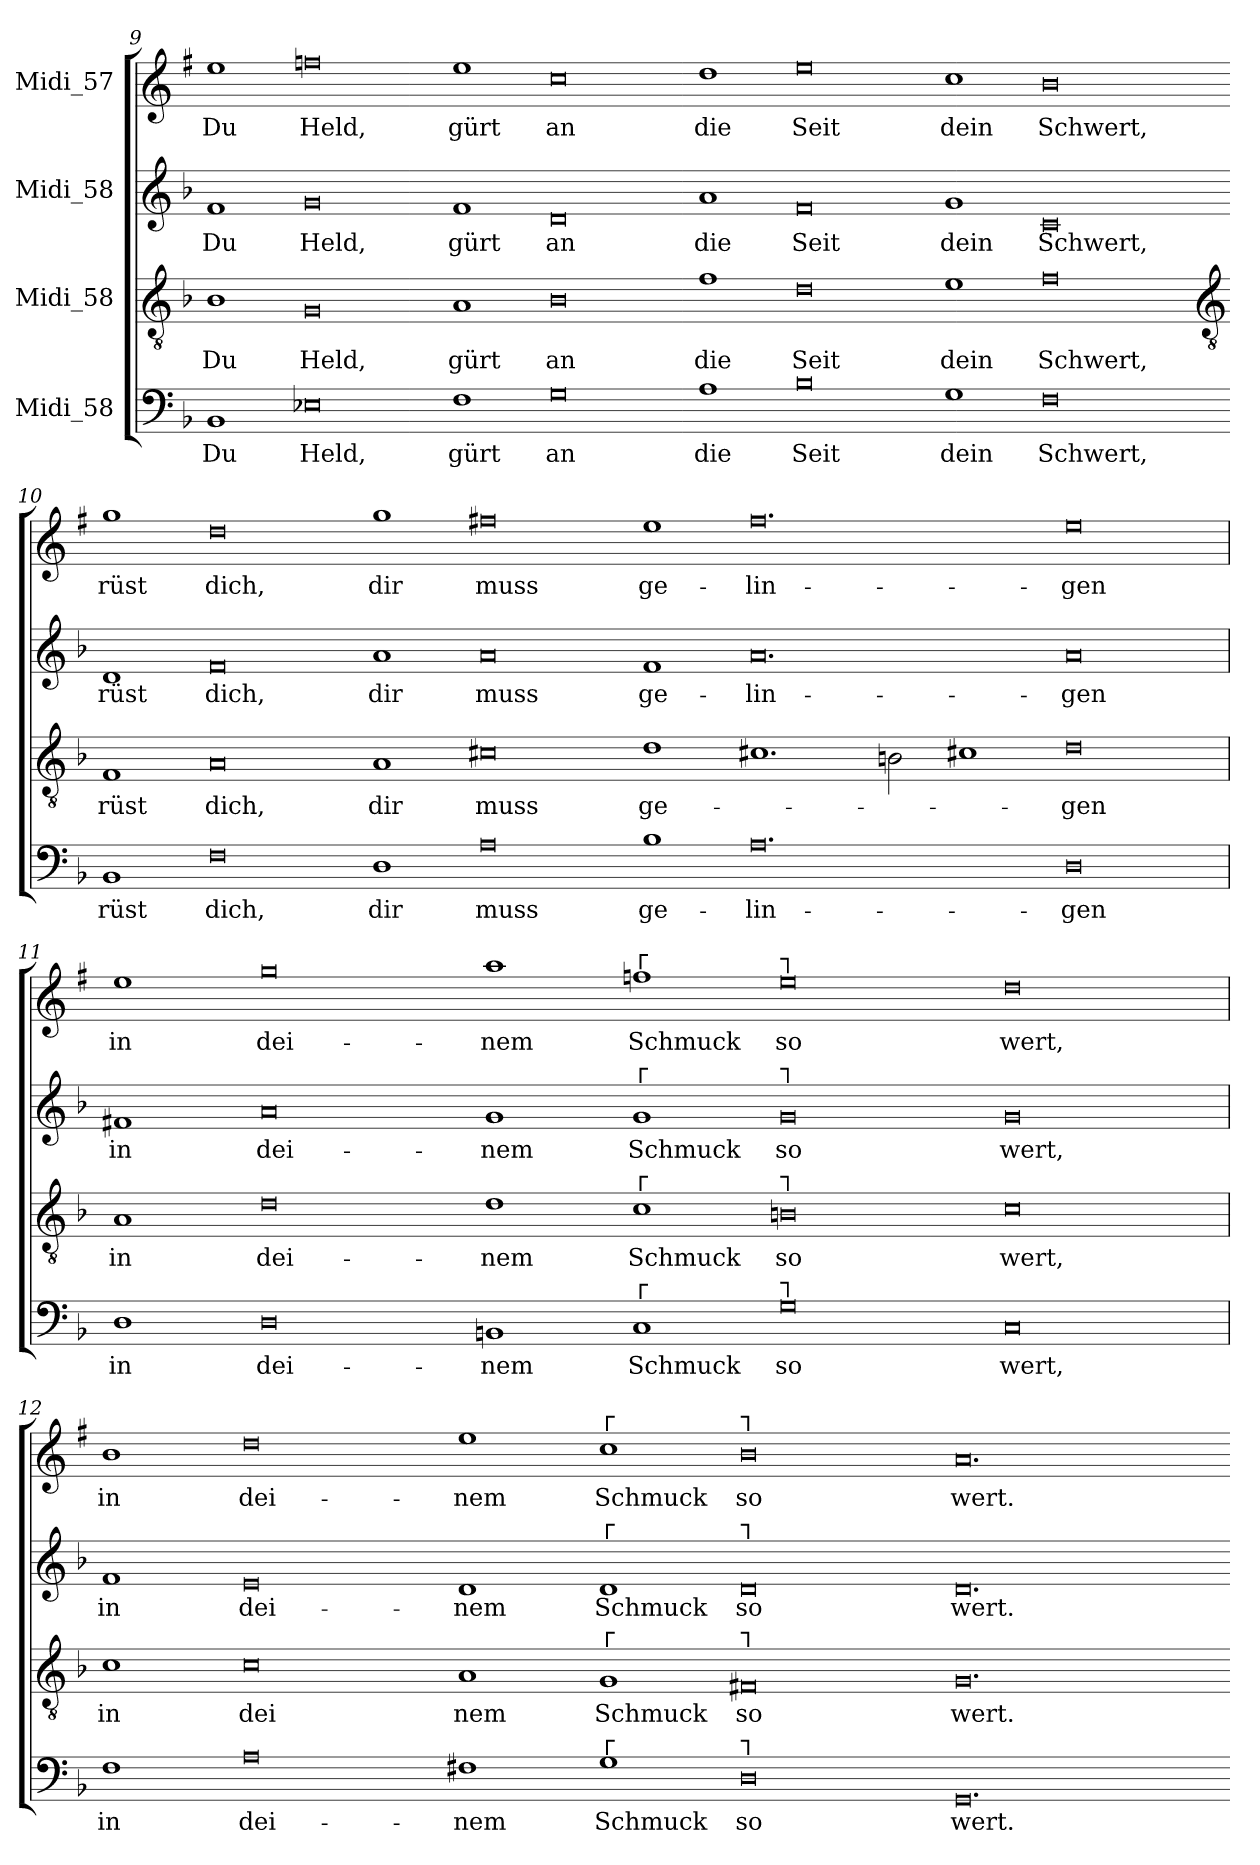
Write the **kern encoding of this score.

**kern	**text	**kern	**text	**kern	**text	**kern	**text
*part4	*part4	*part3	*part3	*part2	*part2	*part1	*part1
*staff4	*staff4	*staff3	*staff3	*staff2	*staff2	*staff1	*staff1
*I"Midi_58	*	*I"Midi_58	*	*I"Midi_58	*	*I"Midi_57	*
*clefF4	*	*clefGv2	*	*clefG2	*	*clefG2	*
*	*	*	*	*	*	*ITrd1c2	*
*k[b-]	*	*k[b-]	*	*k[b-]	*	*k[b-]	*
*F:	*	*F:	*	*F:	*	*F:	*
=9	=9	=9	=9	=9	=9	=9	=9
!	!LO:LY:b	!	!LO:LY:b	!	!LO:LY:b	!	!LO:LY:b
1BB-	Du	1B-	Du	1f	Du	1dd	Du
!	!LO:LY:b	!	!LO:LY:b	!	!LO:LY:b	!	!LO:LY:b
0E-X	Held,	0G	Held,	0g	Held,	0ee-X	Held,
!	!LO:LY:b	!	!LO:LY:b	!	!LO:LY:b	!	!LO:LY:b
1F	gürt	1A	gürt	1f	gürt	1dd	gürt
!	!LO:LY:b	!	!LO:LY:b	!	!LO:LY:b	!	!LO:LY:b
0G	an	0B-	an	0d	an	0b-	an
!	!LO:LY:b	!	!LO:LY:b	!	!LO:LY:b	!	!LO:LY:b
1A	die	1f	die	1a	die	1cc	die
!	!LO:LY:b	!	!LO:LY:b	!	!LO:LY:b	!	!LO:LY:b
0B-	Seit	0d	Seit	0f	Seit	0dd	Seit
!	!LO:LY:b	!	!LO:LY:b	!	!LO:LY:b	!	!LO:LY:b
1G	dein	1e	dein	1g	dein	1b-	dein
!	!LO:LY:b	!	!LO:LY:b	!	!LO:LY:b	!	!LO:LY:b
0F	Schwert,	0f	Schwert,	0c	Schwert,	0a	Schwert,
!!LO:LB:g=z
=10-	=10-	=10-	=10-	=10-	=10-	=10-	=10-
*	*	*clefGv2	*	*	*	*	*
!	!LO:LY:b	!	!LO:LY:b	!	!LO:LY:b	!	!LO:LY:b
1BB-	rüst	1F	rüst	1d	rüst	1ff	rüst
!	!LO:LY:b	!	!LO:LY:b	!	!LO:LY:b	!	!LO:LY:b
0F	dich,	0A	dich,	0f	dich,	0cc	dich,
!	!LO:LY:b	!	!LO:LY:b	!	!LO:LY:b	!	!LO:LY:b
1D	dir	1A	dir	1a	dir	1ff	dir
!	!LO:LY:b	!	!LO:LY:b	!	!LO:LY:b	!	!LO:LY:b
0A	muss	0c#X	muss	0a	muss	0ee	muss
!	!LO:LY:b	!	!LO:LY:b	!	!LO:LY:b	!	!LO:LY:b
1B-	ge-	1d	ge-	1f	ge-	1dd	ge-
!	!LO:LY:b	!	!	!	!LO:LY:b	!	!LO:LY:b
0.A	-lin-	1.c#X	.	0.a	-lin-	0.ee	-lin-
.	.	2Bn	.	.	.	.	.
.	.	1c#X	.	.	.	.	.
!	!LO:LY:b	!	!LO:LY:b	!	!LO:LY:b	!	!LO:LY:b
0D	-gen	0d	-gen	0a	-gen	0dd	-gen
=11	=11	=11	=11	=11	=11	=11	=11
!	!LO:LY:b	!	!LO:LY:b	!	!LO:LY:b	!	!LO:LY:b
1D	in	1A	in	1f#X	in	1dd	in
!	!LO:LY:b	!	!LO:LY:b	!	!LO:LY:b	!	!LO:LY:b
0D	dei-	0d	dei-	0a	dei-	0ff	dei-
!	!LO:LY:b	!	!LO:LY:b	!	!LO:LY:b	!	!LO:LY:b
1BBn	-nem	1d	-nem	1g	-nem	1gg	-nem
!	!	!	!	!	!	!LO:TX:a:t=┌	!
!	!	!	!	!LO:TX:a:t=┌	!	!	!
!	!	!LO:TX:a:t=┌	!	!	!	!	!
!LO:TX:a:t=┌	!	!	!	!	!	!	!
!	!LO:LY:b	!	!LO:LY:b	!	!LO:LY:b	!	!LO:LY:b
1C	Schmuck	1c	Schmuck	1g	Schmuck	1ee-X	Schmuck
!	!	!	!	!	!	!LO:TX:a:t=┐	!
!	!	!	!	!LO:TX:a:t=┐	!	!	!
!	!	!LO:TX:a:t=┐	!	!	!	!	!
!LO:TX:a:t=┐	!	!	!	!	!	!	!
!	!LO:LY:b	!	!LO:LY:b	!	!LO:LY:b	!	!LO:LY:b
0G	so	0Bn	so	0g	so	0dd	so
!	!LO:LY:b	!	!LO:LY:b	!	!LO:LY:b	!	!LO:LY:b
0C	wert,	0c	wert,	0g	wert,	0cc	wert,
=12	=12	=12	=12	=12	=12	=12	=12
!	!LO:LY:b	!	!LO:LY:b	!	!LO:LY:b	!	!LO:LY:b
1F	in	1c	in	1f	in	1a	in
!	!LO:LY:b	!	!LO:LY:b	!	!LO:LY:b	!	!LO:LY:b
0A	dei-	0c	dei	0e	dei-	0cc	dei-
!	!LO:LY:b	!	!LO:LY:b	!	!LO:LY:b	!	!LO:LY:b
1F#X	-nem	1A	nem	1d	-nem	1dd	-nem
!	!	!	!	!	!	!LO:TX:a:t=┌	!
!	!	!	!	!LO:TX:a:t=┌	!	!	!
!	!	!LO:TX:a:t=┌	!	!	!	!	!
!LO:TX:a:t=┌	!	!	!	!	!	!	!
!	!LO:LY:b	!	!LO:LY:b	!	!LO:LY:b	!	!LO:LY:b
1G	Schmuck	1G	Schmuck	1d	Schmuck	1b-	Schmuck
!	!	!	!	!	!	!LO:TX:a:t=┐	!
!	!	!	!	!LO:TX:a:t=┐	!	!	!
!	!	!LO:TX:a:t=┐	!	!	!	!	!
!LO:TX:a:t=┐	!	!	!	!	!	!	!
!	!LO:LY:b	!	!LO:LY:b	!	!LO:LY:b	!	!LO:LY:b
0D	so	0F#X	so	0d	so	0a	so
!	!LO:LY:b	!	!LO:LY:b	!	!LO:LY:b	!	!LO:LY:b
0.GG	wert.	0.G	wert.	0.d	wert.	0.g	wert.
=-	=-	=-	=-	=-	=-	=-	=-
*-	*-	*-	*-	*-	*-	*-	*-
